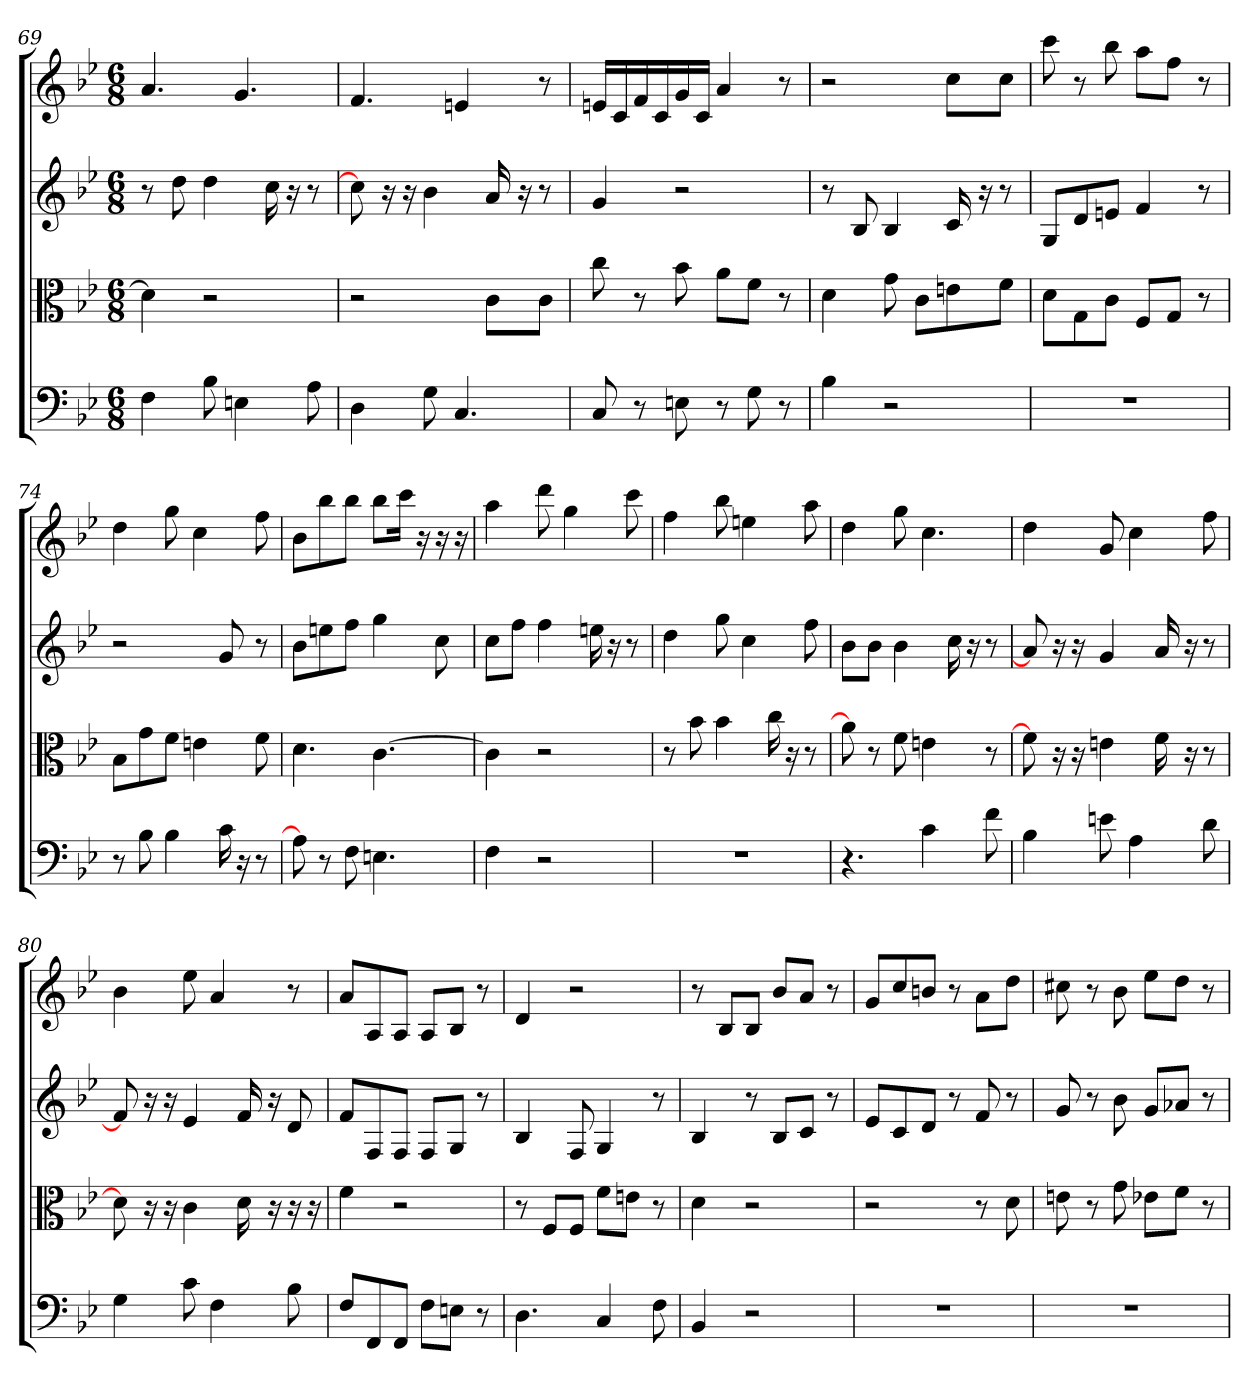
**kern	**kern	**kern	**kern
*part4	*part3	*part2	*part1
*staff4	*staff3	*staff2	*staff1
*clefF4	*clefC3	*clefG2	*clefG2
*k[b-e-]	*k[b-e-]	*k[b-e-]	*k[b-e-]
*B-:	*B-:	*B-:	*B-:
*M6/8	*M6/8	*M6/8	*M6/8
=69	=69	=69	=69
4F	4d]	8r	4.a
.	.	8dd	.
8B-	2r	4dd	.
4En	.	.	4.g
.	.	16cc	.
.	.	16r	.
8A	.	8r	.
=70	=70	=70	=70
4D	2r	8cc]	4.f
.	.	16r	.
.	.	16r	.
8G	.	4b-	.
4.C	.	.	4en
.	8c\L	16a	.
.	.	16r	.
.	8c\J	8r	8r
=71	=71	=71	=71
8C	8cc	4g	16en/LL
.	.	.	16c/
8r	8r	.	16f/
.	.	.	16c/
8En	8b-	2r	16g/
.	.	.	16c/JJ
8r	8a\L	.	4a
8G	8f\J	.	.
8r	8r	.	8r
=72	=72	=72	=72
4B-	4d	8r	2r
.	.	8B-	.
2r	8g	4B-	.
.	8c\L	.	.
.	8en\	16c	8cc\L
.	.	16r	.
.	8f\J	8r	8cc\J
=73	=73	=73	=73
2.r	8d\L	8G/L	8ccc
.	8G\	8d/	8r
.	8c\J	8en/J	8bb-
.	8F/L	4f	8aa\L
.	8G/J	.	8ff\J
.	8r	8r	8r
=74	=74	=74	=74
8r	8B-\L	2r	4dd
8B-	8g\	.	.
4B-	8f\J	.	8gg
.	4en	.	4cc
16c	.	8g	.
16r	.	.	.
8r	8f	8r	8ff
=75	=75	=75	=75
8A]	4.d	8b-\L	8b-\L
8r	.	8een\	8bb-\
8F	.	8ff\J	8bb-\J
4.En	[4.c	4gg	8bb-\L
.	.	.	16ccc\Jk
.	.	.	16r
.	.	8cc	16r
.	.	.	16r
=76	=76	=76	=76
4F	4c]	8cc\L	4aa
.	.	8ff\J	.
2r	2r	4ff	8ddd
.	.	.	4gg
.	.	16een	.
.	.	16r	.
.	.	8r	8ccc
=77	=77	=77	=77
2.r	8r	4dd	4ff
.	8b-	.	.
.	4b-	8gg	8bb-
.	.	4cc	4een
.	16cc	.	.
.	16r	.	.
.	8r	8ff	8aa
=78	=78	=78	=78
4.r	8a]	8b-\L	4dd
.	8r	8b-\J	.
.	8f	4b-	8gg
4c	4en	.	4.cc
.	.	16cc	.
.	.	16r	.
8f	8r	8r	.
=79	=79	=79	=79
4B-	8f]	8a]	4dd
.	16r	16r	.
.	16r	16r	.
8en	4en	4g	8g
4A	.	.	4cc
.	16f	16a	.
.	16r	16r	.
8d	8r	8r	8ff
=80	=80	=80	=80
4G	8d]	8f]	4b-
.	16r	16r	.
.	16r	16r	.
8c	4c	4e-	8ee-
4F	.	.	4a
.	16d	16f	.
.	16r	16r	.
8B-	16r	8d	8r
.	16r	.	.
=81	=81	=81	=81
8F/L	4f	8f/L	8a/L
8FF/	.	8F/	8A/
8FF/J	2r	8F/J	8A/J
8F\L	.	8F/L	8A/L
8En\J	.	8G/J	8B-/J
8r	.	8r	8r
=82	=82	=82	=82
4.D	8r	4B-	4d
.	8F/L	.	.
.	8F/J	8F	2r
4C	8f\L	4G	.
.	8en\J	.	.
8F	8r	8r	.
=83	=83	=83	=83
4BB-	4d	4B-	8r
.	.	.	8B-/L
2r	2r	8r	8B-/J
.	.	8B-/L	8b-/L
.	.	8c/J	8a/J
.	.	8r	8r
=84	=84	=84	=84
2.r	2r	8e-/L	8g/L
.	.	8c/	8cc/
.	.	8d/J	8bn/J
.	.	8r	8r
.	8r	8f	8a\L
.	8d	8r	8dd\J
=85	=85	=85	=85
2.r	8en	8g	8cc#X
.	8r	8r	8r
.	8g	8b-	8b-
.	8e-X\L	8g/L	8ee-\L
.	8f\J	8a-X/J	8dd\J
.	8r	8r	8r
=	=	=	=
*-	*-	*-	*-
